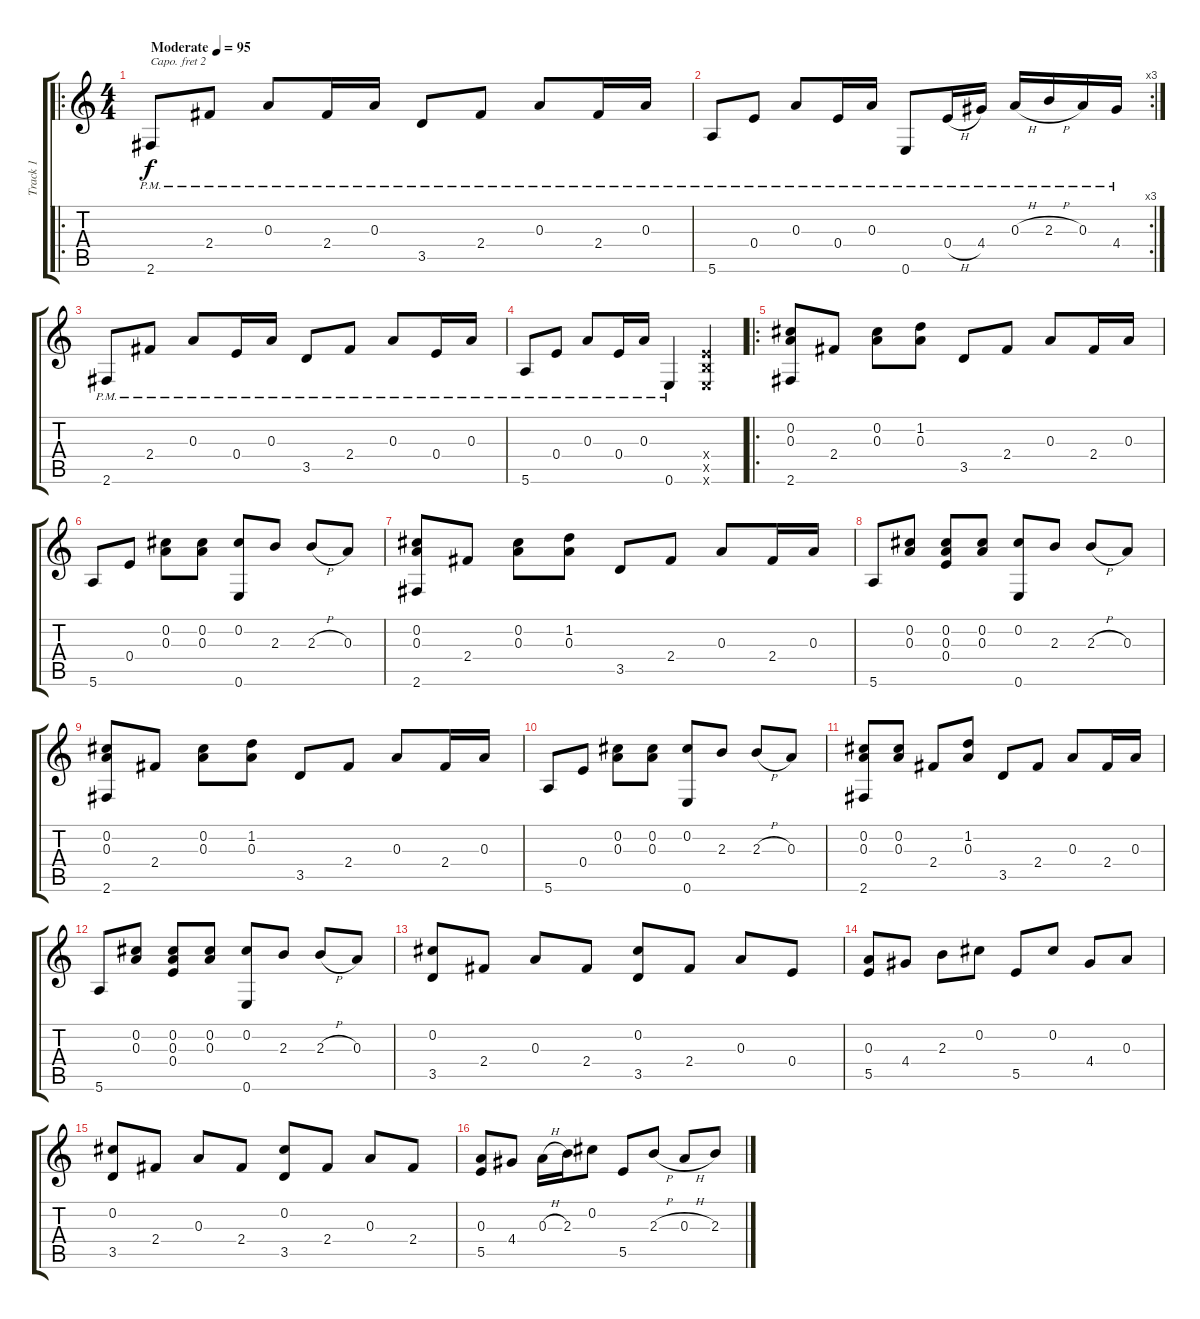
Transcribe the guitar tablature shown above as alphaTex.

\track ("Track 1" "Track 1") {instrument acousticguitarsteel}
\staff {score tabs}
\capo 2
\tuning (E4 B3 G3 D3 A2 D2) {hide}
\ro
\ts (4 4)
\tempo (95 "Moderate")
\clef g2
\ks c
2.6{pm}.8{dy f instrument acousticguitarsteel} 2.4{pm}.8 0.3{pm}.8 2.4{pm}.16 0.3{pm}.16 3.5{pm}.8 2.4{pm}.8 0.3{pm}.8 2.4{pm}.16 0.3{pm}.16 |
\rc 3
5.6{pm}.8 0.4{pm}.8 0.3{pm}.8 0.4{pm}.16 0.3{pm}.16 0.6{pm}.8 0.4{h pm}.16 4.4{pm}.16 0.3{h pm}.16 2.3{h pm}.16 0.3{pm}.16 4.4{pm}.16 |
2.6{pm}.8 2.4{pm}.8 0.3{pm}.8 0.4{pm}.16 0.3{pm}.16 3.5{pm}.8 2.4{pm}.8 0.3{pm}.8 0.4{pm}.16 0.3{pm}.16 |
5.6{pm}.8 0.4{pm}.8 0.3{pm}.8 0.4{pm}.16 0.3{pm}.16 0.6{pm}.4 (0.4{x} 0.5{x} 0.6{x}).4 |
\ro
(0.2 0.3 2.6).8 2.4.8 (0.2 0.3).8 (1.2 0.3).8 3.5.8 2.4.8 0.3.8 2.4.16 0.3.16 |
5.6.8 0.4.8 (0.2 0.3).8 (0.2 0.3).8 (0.2 0.6).8 2.3.8 2.3{h}.8 0.3.8 |
(0.2 0.3 2.6).8 2.4.8 (0.2 0.3).8 (1.2 0.3).8 3.5.8 2.4.8 0.3.8 2.4.16 0.3.16 |
5.6.8 (0.2 0.3).8 (0.2 0.3 0.4).8 (0.2 0.3).8 (0.2 0.6).8 2.3.8 2.3{h}.8 0.3.8 |
(0.2 0.3 2.6).8 2.4.8 (0.2 0.3).8 (1.2 0.3).8 3.5.8 2.4.8 0.3.8 2.4.16 0.3.16 |
5.6.8 0.4.8 (0.2 0.3).8 (0.2 0.3).8 (0.2 0.6).8 2.3.8 2.3{h}.8 0.3.8 |
(0.2 0.3 2.6).8 (0.2 0.3).8 2.4.8 (1.2 0.3).8 3.5.8 2.4.8 0.3.8 2.4.16 0.3.16 |
5.6.8 (0.2 0.3).8 (0.2 0.3 0.4).8 (0.2 0.3).8 (0.2 0.6).8 2.3.8 2.3{h}.8 0.3.8 |
(0.2 3.5).8 2.4.8 0.3.8 2.4.8 (0.2 3.5).8 2.4.8 0.3.8 0.4.8 |
(0.3 5.5).8 4.4.8 2.3.8 0.2.8 5.5.8 0.2.8 4.4.8 0.3.8 |
(0.2 3.5).8 2.4.8 0.3.8 2.4.8 (0.2 3.5).8 2.4.8 0.3.8 2.4.8 |
(0.3 5.5).8 4.4.8 0.3{h}.16 2.3.16 0.2.8 5.5.8 2.3{h}.8 0.3{h}.8 2.3.8
